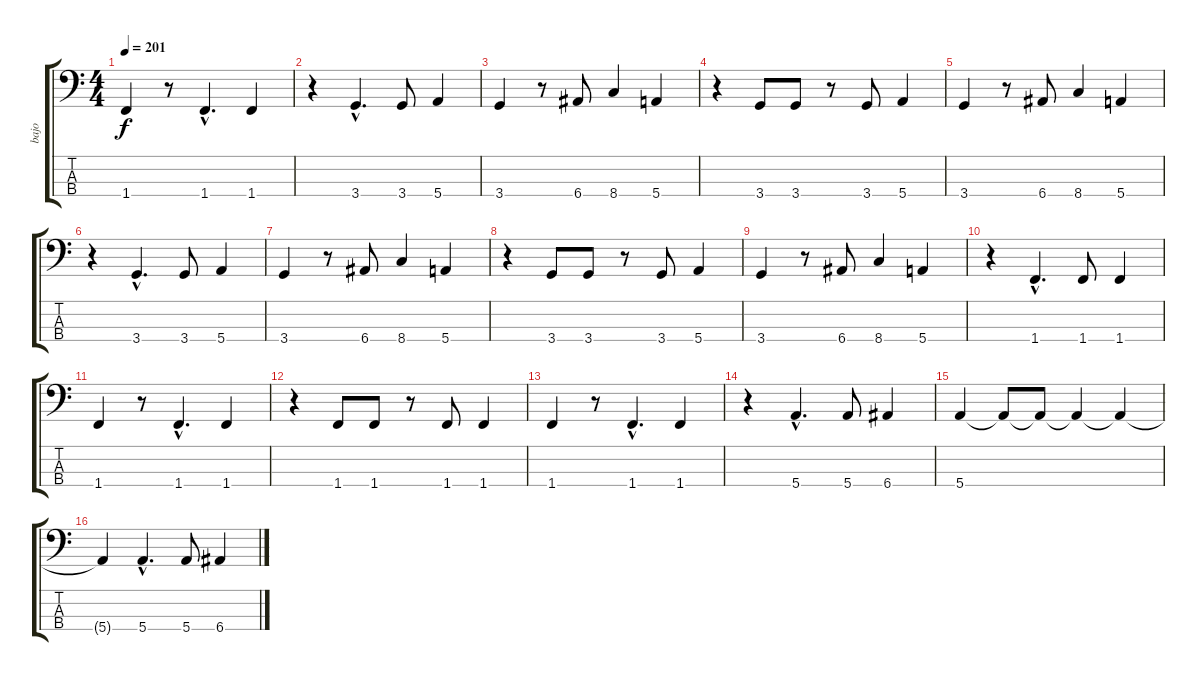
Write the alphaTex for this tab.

\track ("bajo" "bajo") {instrument electricbassfinger}
\staff {score tabs}
\tuning (G2 D2 A1 E1) {hide}
\ts (4 4)
\tempo 201
\clef f4
\ks c
1.4.4{dy f} r.8 1.4{hac}.4{d} 1.4.4 |
r.4 3.4{hac}.4{d} 3.4.8 5.4.4 |
3.4.4 r.8 6.4.8 8.4.4 5.4.4 |
r.4 3.4.8 3.4.8 r.8 3.4.8 5.4.4 |
3.4.4 r.8 6.4.8 8.4.4 5.4.4 |
r.4 3.4{hac}.4{d} 3.4.8 5.4.4 |
3.4.4 r.8 6.4.8 8.4.4 5.4.4 |
r.4 3.4.8 3.4.8 r.8 3.4.8 5.4.4 |
3.4.4 r.8 6.4.8 8.4.4 5.4.4 |
r.4 1.4{hac}.4{d} 1.4.8 1.4.4 |
1.4.4 r.8 1.4{hac}.4{d} 1.4.4 |
r.4 1.4.8 1.4.8 r.8 1.4.8 1.4.4 |
1.4.4 r.8 1.4{hac}.4{d} 1.4.4 |
r.4 5.4{hac}.4{d} 5.4.8 6.4.4 |
5.4.4 5.4{t}.8 5.4{t}.8 5.4{t}.4 5.4{t}.4 |
5.4{t}.4 5.4{hac}.4{d} 5.4.8 6.4.4
